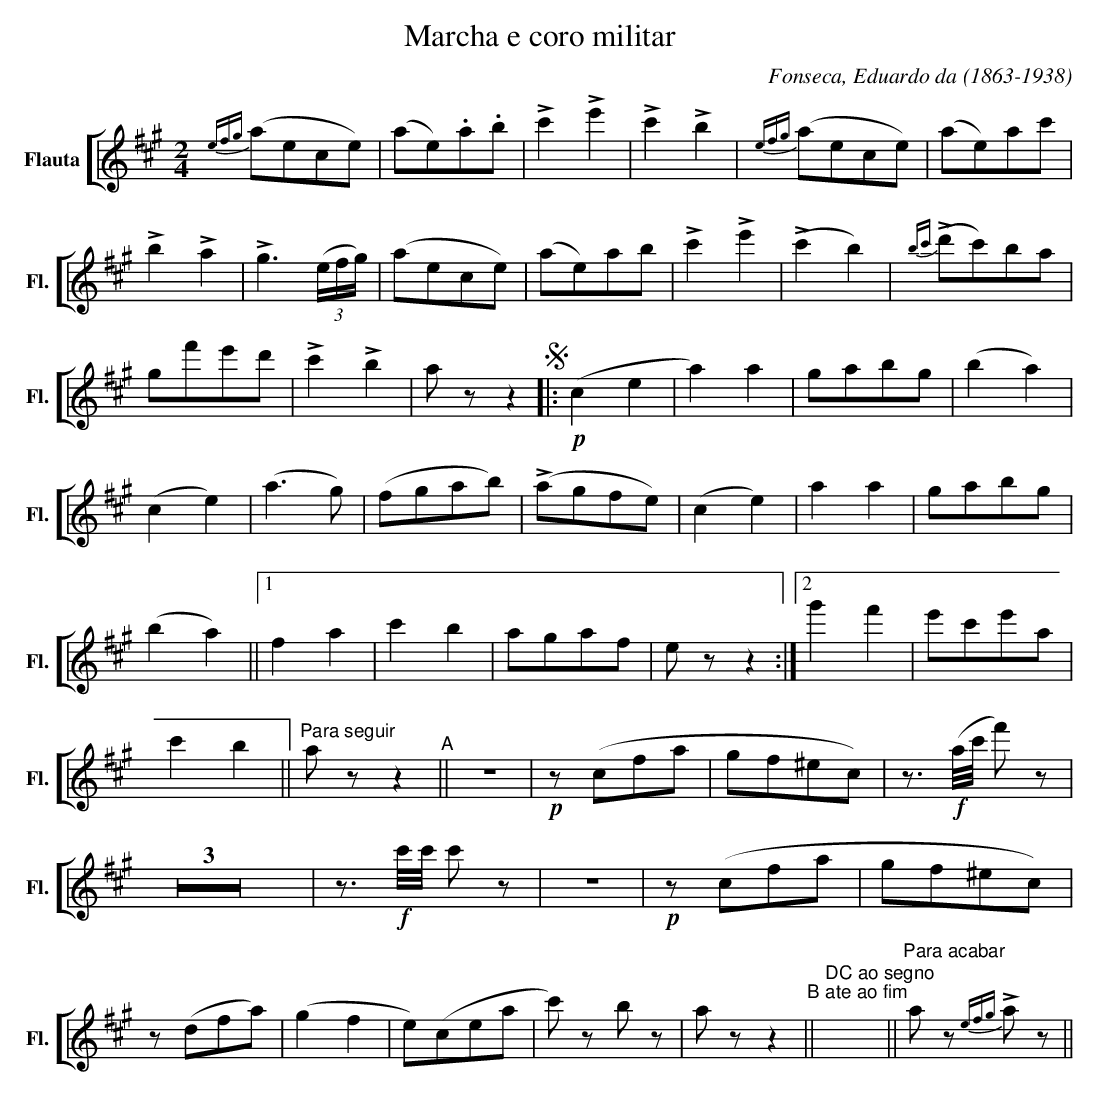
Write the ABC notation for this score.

X:1
T:Marcha e coro militar
C:Fonseca, Eduardo da (1863-1938)
M:2/4
L:1/8
K:A
V: 1 clef=treble name="Flauta" sname="Fl."
%%staves [ 1 ]
   {efg}(aece) | (ae).a.b| !>!c'2!>!e'2|!>!c'2!>!b2| \
   {efg}(aece) | (ae)ac'|!>!b2!>!a2| !>!g3 (3(e/f/g/) | (aece) | (ae)ab | !>!c'2 !>!e'2 | \
   (!>!c'2 b2) | {bc'}(!>!d'c')ba| gf'e'd'|!>!c'2!>!b2| azz2 !segno!|: \
   !p!(c2e2 | a2) a2 | gabg | (b2a2) | (c2e2) | (a2>g2) | (fgab) | !>! (agfe) | \
   (c2e2) | a2a2| gabg | (b2a2) \
   ||1 f2a2|c'2b2|agaf|ezz2 \
   :|2 g'2f'2|e'c'e'a| c'2b2|| "^Para seguir" azz2 "^A" || \
   z4| !p!z(cfa|gf^ec)| z3/2!f!(a//c'// f')z | Z3| z3/2!f!c'//c'// c'z| z4| !p!z(cfa|gf^ec)| \
   z(dfa)|(g2f2 | e)(cea | c')z bz | azz2 "B" || \
   "DC ao segno" "ate ao fim" X ||"^Para acabar" [a]z {efg}!>![a]z || \
